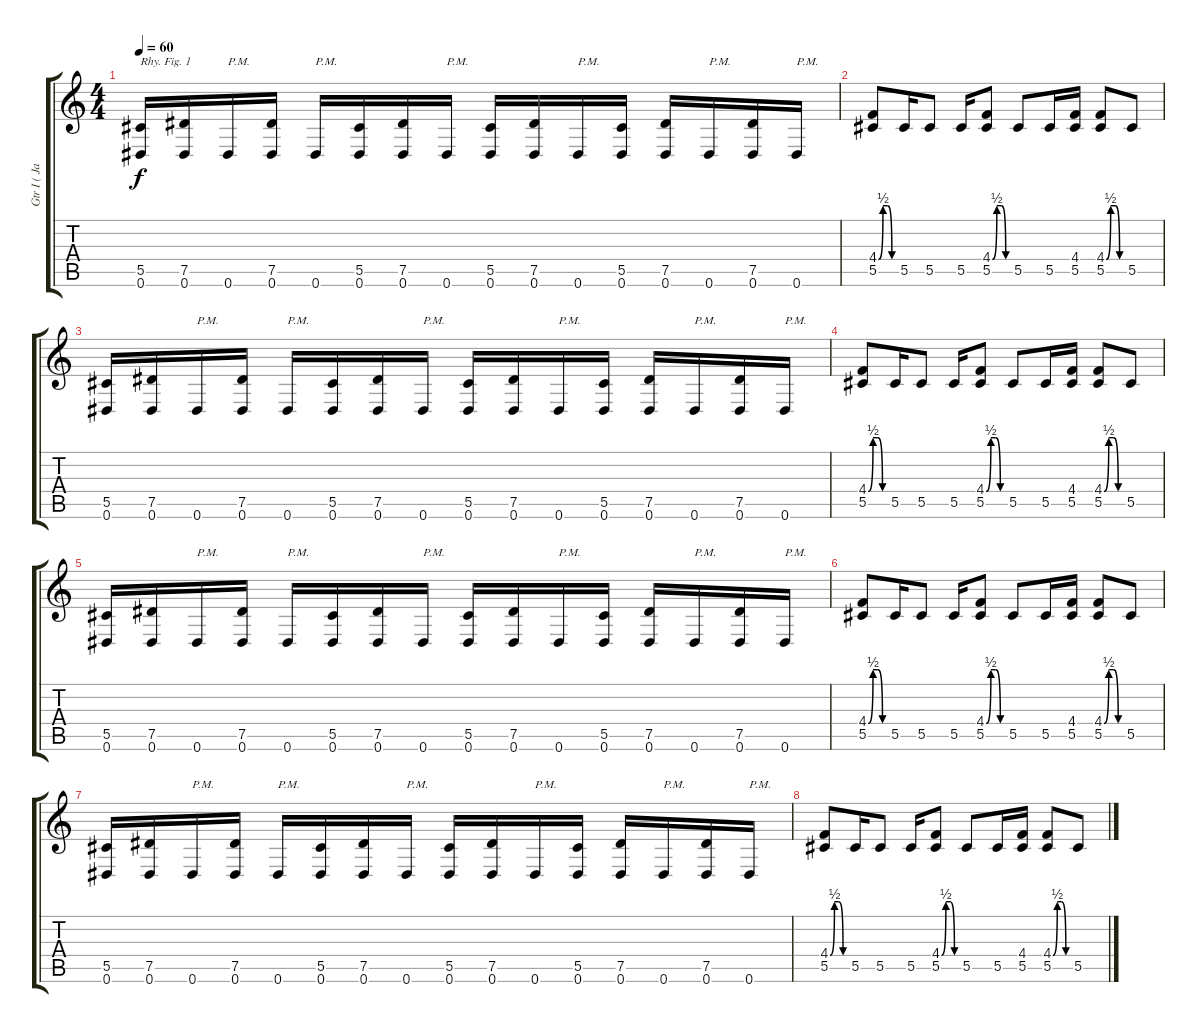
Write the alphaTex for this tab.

\track ("Gtr I ( James )" "Gtr I ( Ja") {instrument distortionguitar}
\staff {score tabs}
\tuning (Eb4 Bb3 Gb3 Db3 Ab2 Eb2) {hide}
\ts (4 4)
\tempo 60
\clef g2
\ks c
(5.5 0.6).16{txt "Rhy. Fig. 1" dy f} (7.5 0.6).16 0.6.16{txt "P.M."} (7.5 0.6).16 0.6.16{txt "P.M."} (5.5 0.6).16 (7.5 0.6).16 0.6.16{txt "P.M."} (5.5 0.6).16 (7.5 0.6).16 0.6.16{txt "P.M."} (5.5 0.6).16 (7.5 0.6).16 0.6.16{txt "P.M."} (7.5 0.6).16 0.6.16{txt "P.M."} |
(4.4{be (custom 0 0 15 2 30 2 45 0 60 0)} 5.5).8 5.5.16 5.5.8 5.5.16 (4.4{be (custom 0 0 15 2 30 2 45 0 60 0)} 5.5).8 5.5.8 5.5.16 (4.4 5.5).16 (4.4{be (custom 0 0 15 2 30 2 45 0 60 0)} 5.5).8 5.5.8 |
(5.5 0.6).16 (7.5 0.6).16 0.6.16{txt "P.M."} (7.5 0.6).16 0.6.16{txt "P.M."} (5.5 0.6).16 (7.5 0.6).16 0.6.16{txt "P.M."} (5.5 0.6).16 (7.5 0.6).16 0.6.16{txt "P.M."} (5.5 0.6).16 (7.5 0.6).16 0.6.16{txt "P.M."} (7.5 0.6).16 0.6.16{txt "P.M."} |
(4.4{be (custom 0 0 15 2 30 2 45 0 60 0)} 5.5).8 5.5.16 5.5.8 5.5.16 (4.4{be (custom 0 0 15 2 30 2 45 0 60 0)} 5.5).8 5.5.8 5.5.16 (4.4 5.5).16 (4.4{be (custom 0 0 15 2 30 2 45 0 60 0)} 5.5).8 5.5.8 |
(5.5 0.6).16 (7.5 0.6).16 0.6.16{txt "P.M."} (7.5 0.6).16 0.6.16{txt "P.M."} (5.5 0.6).16 (7.5 0.6).16 0.6.16{txt "P.M."} (5.5 0.6).16 (7.5 0.6).16 0.6.16{txt "P.M."} (5.5 0.6).16 (7.5 0.6).16 0.6.16{txt "P.M."} (7.5 0.6).16 0.6.16{txt "P.M."} |
(4.4{be (custom 0 0 15 2 30 2 45 0 60 0)} 5.5).8 5.5.16 5.5.8 5.5.16 (4.4{be (custom 0 0 15 2 30 2 45 0 60 0)} 5.5).8 5.5.8 5.5.16 (4.4 5.5).16 (4.4{be (custom 0 0 15 2 30 2 45 0 60 0)} 5.5).8 5.5.8 |
(5.5 0.6).16 (7.5 0.6).16 0.6.16{txt "P.M."} (7.5 0.6).16 0.6.16{txt "P.M."} (5.5 0.6).16 (7.5 0.6).16 0.6.16{txt "P.M."} (5.5 0.6).16 (7.5 0.6).16 0.6.16{txt "P.M."} (5.5 0.6).16 (7.5 0.6).16 0.6.16{txt "P.M."} (7.5 0.6).16 0.6.16{txt "P.M."} |
(4.4{be (custom 0 0 15 2 30 2 45 0 60 0)} 5.5).8 5.5.16 5.5.8 5.5.16 (4.4{be (custom 0 0 15 2 30 2 45 0 60 0)} 5.5).8 5.5.8 5.5.16 (4.4 5.5).16 (4.4{be (custom 0 0 15 2 30 2 45 0 60 0)} 5.5).8 5.5.8
